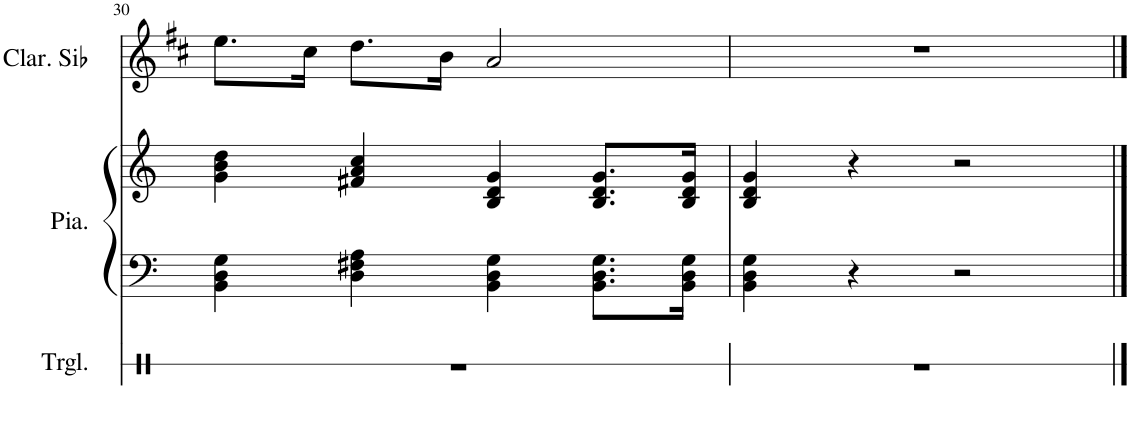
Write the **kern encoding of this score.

**kern	**kern	**kern	**kern
*part3	*part2	*part2	*part1
*staff4	*staff3	*staff2	*staff1
*I"Triangle	*I"Piano	*	*I"Clarinette en Sib
*I'Trgl.	*I'Pia.	*	*I'Clar. Sib
!!LO:PB:g=z
*clefX	*clefF4	*clefG2	*clefG2
*	*	*	*Trd1c2
*k[]	*k[]	*k[]	*k[f#c#]
*M4/4	*M4/4	*M4/4	*M4/4
=30	=30	=30	=30
1r	4BB\ 4D\ 4G\	4g\ 4b\ 4dd\	8.ee\L
.	.	.	16cc#\Jk
.	4D\ 4F#X\ 4A\	4f#X/ 4a/ 4cc/	8.dd\L
.	.	.	16b\Jk
.	4BB\ 4D\ 4G\	4B/ 4d/ 4g/	2a/
.	8.BB\ 8.D\ 8.G\L	8.B/ 8.d/ 8.g/L	.
.	16BB\ 16D\ 16G\Jk	16B/ 16d/ 16g/Jk	.
=31	=31	=31	=31
1r	4BB\ 4D\ 4G\	4B/ 4d/ 4g/	1r
.	4r	4r	.
.	2r	2r	.
==	==	==	==
*-	*-	*-	*-
